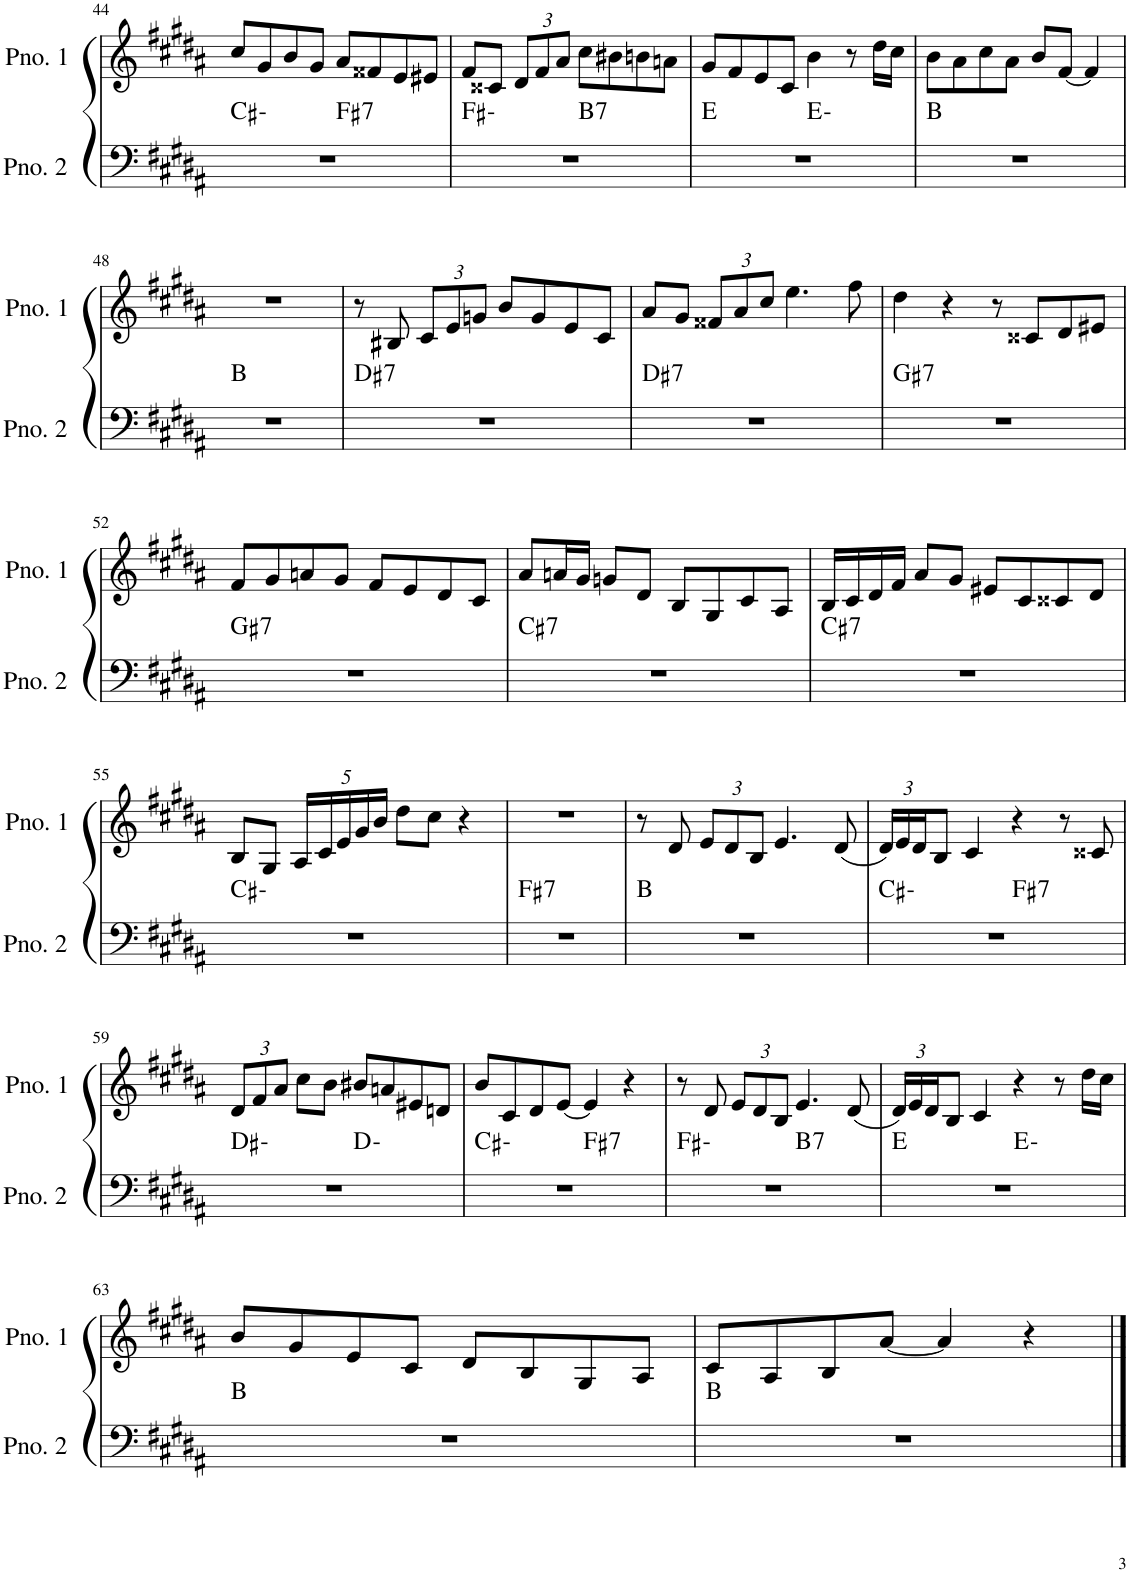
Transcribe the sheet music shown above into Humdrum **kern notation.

**kern	**harte	**kern
*part2	*part2	*part1
*staff2	*	*staff1
*I"ピアノ 2	*	*I"ピアノ 1
!!LO:PB:g=z
*clefF4	*	*clefG2
*k[f#c#g#d#a#]	*	*k[f#c#g#d#a#]
*M4/4	*	*M4/4
=44	=44	=44
*^	*	*
1r	2ryy	C#:min	8cc#/L
.	.	.	8g#/
.	.	.	8b/
.	.	.	8g#/J
!	!	!LO:H:kt=7	!
.	2ryy	F#:7	8a#/L
.	.	.	8f##X/
.	.	.	8e/
.	.	.	8e#X/J
=45	=45	=45	=45
1r	2ryy	F#:min	8f#/L
.	.	.	8c##X/J
*	*	*	*Xbrackettup
.	.	.	12d#/L
.	.	.	12f#/
.	.	.	12a#/J
!	!	!LO:H:kt=7	!
.	2ryy	B:7	8cc#\L
.	.	.	8b#X\
.	.	.	8bn\
.	.	.	8an\J
=46	=46	=46	=46
1r	2ryy	E:maj	8g#/L
.	.	.	8f#/
.	.	.	8e/
.	.	.	8c#/J
.	2ryy	E:min	4b\
.	.	.	8r
.	.	.	16dd#\LL
.	.	.	16cc#\JJ
*v	*v	*	*
=47	=47	=47
1r	B:maj	8b\L
.	.	8a#\
.	.	8cc#\
.	.	8a#\J
.	.	8b/L
.	.	[8f#/J
.	.	4f#/]
!!LO:LB:g=z
=48	=48	=48
1r	B:maj	1r
=49	=49	=49
!	!LO:H:kt=7	!
1r	D#:7	8r
.	.	8B#X/
.	.	12c#/L
.	.	12e/
.	.	12gn/J
.	.	8b/L
.	.	8g/
.	.	8e/
.	.	8c#/J
=50	=50	=50
!	!LO:H:kt=7	!
1r	D#:7	8a#/L
.	.	8g#/J
.	.	12f##X/L
.	.	12a#/
.	.	12cc#/J
.	.	4.ee\
.	.	8ff#\
=51	=51	=51
!	!LO:H:kt=7	!
1r	G#:7	4dd#\
.	.	4r
.	.	8r
.	.	8c##X/L
.	.	8d#/
.	.	8e#X/J
!!LO:LB:g=z
=52	=52	=52
!	!LO:H:kt=7	!
1r	G#:7	8f#/L
.	.	8g#/
.	.	8an/
.	.	8g#/J
.	.	8f#/L
.	.	8e/
.	.	8d#/
.	.	8c#/J
=53	=53	=53
!	!LO:H:kt=7	!
1r	C#:7	8a#/L
.	.	16an/L
.	.	16g#/JJ
.	.	8gn/L
.	.	8d#/J
.	.	8B/L
.	.	8G#/
.	.	8c#/
.	.	8A#/J
=54	=54	=54
!	!LO:H:kt=7	!
1r	C#:7	16B/LL
.	.	16c#/
.	.	16d#/
.	.	16f#/JJ
.	.	8a#/L
.	.	8g#/J
.	.	8e#X/L
.	.	8c#/
.	.	8c##X/
.	.	8d#/J
!!LO:LB:g=z
=55	=55	=55
1r	C#:min	8B/L
.	.	8G#/J
.	.	20A#/LL
.	.	20c#/
.	.	20e/
.	.	20g#/
.	.	20b/JJ
.	.	8dd#\L
.	.	8cc#\J
.	.	4r
=56	=56	=56
!	!LO:H:kt=7	!
1r	F#:7	1r
=57	=57	=57
1r	B:maj	8r
.	.	8d#/
.	.	12e/L
.	.	12d#/
.	.	12B/J
.	.	4.e/
.	.	(8d#/
=58	=58	=58
*^	*	*
1r	2ryy	C#:min	24d#/LL)
.	.	.	24e/
.	.	.	24d#/J
.	.	.	8B/J
.	.	.	4c#/
!	!	!LO:H:kt=7	!
.	2ryy	F#:7	4r
.	.	.	8r
.	.	.	8c##X/
!!LO:LB:g=z
=59	=59	=59	=59
1r	2ryy	D#:min	12d#/L
.	.	.	12f#/
.	.	.	12a#/J
.	.	.	8cc#\L
.	.	.	8b\J
.	2ryy	D:min	8b#X/L
.	.	.	8an/
.	.	.	8e#X/
.	.	.	8dn/J
=60	=60	=60	=60
1r	2ryy	C#:min	8b/L
.	.	.	8c#/
.	.	.	8d#/
.	.	.	[8e/J
!	!	!LO:H:kt=7	!
.	2ryy	F#:7	4e/]
.	.	.	4r
=61	=61	=61	=61
1r	2ryy	F#:min	8r
.	.	.	8d#/
.	.	.	12e/L
.	.	.	12d#/
.	.	.	12B/J
!	!	!LO:H:kt=7	!
.	2ryy	B:7	4.e/
.	.	.	(8d#/
=62	=62	=62	=62
1r	2ryy	E:maj	24d#/LL)
.	.	.	24e/
.	.	.	24d#/J
.	.	.	8B/J
.	.	.	4c#/
.	2ryy	E:min	4r
.	.	.	8r
.	.	.	16dd#\LL
.	.	.	16cc#\JJ
*v	*v	*	*
!!LO:LB:g=z
=63	=63	=63
1r	B:maj	8b/L
.	.	8g#/
.	.	8e/
.	.	8c#/J
.	.	8d#/L
.	.	8B/
.	.	8G#/
.	.	8A#/J
=64	=64	=64
1r	B:maj	8c#/L
.	.	8A#/
.	.	8B/
.	.	[8a#/J
.	.	4a#/]
.	.	4r
==	==	==
*-	*-	*-
